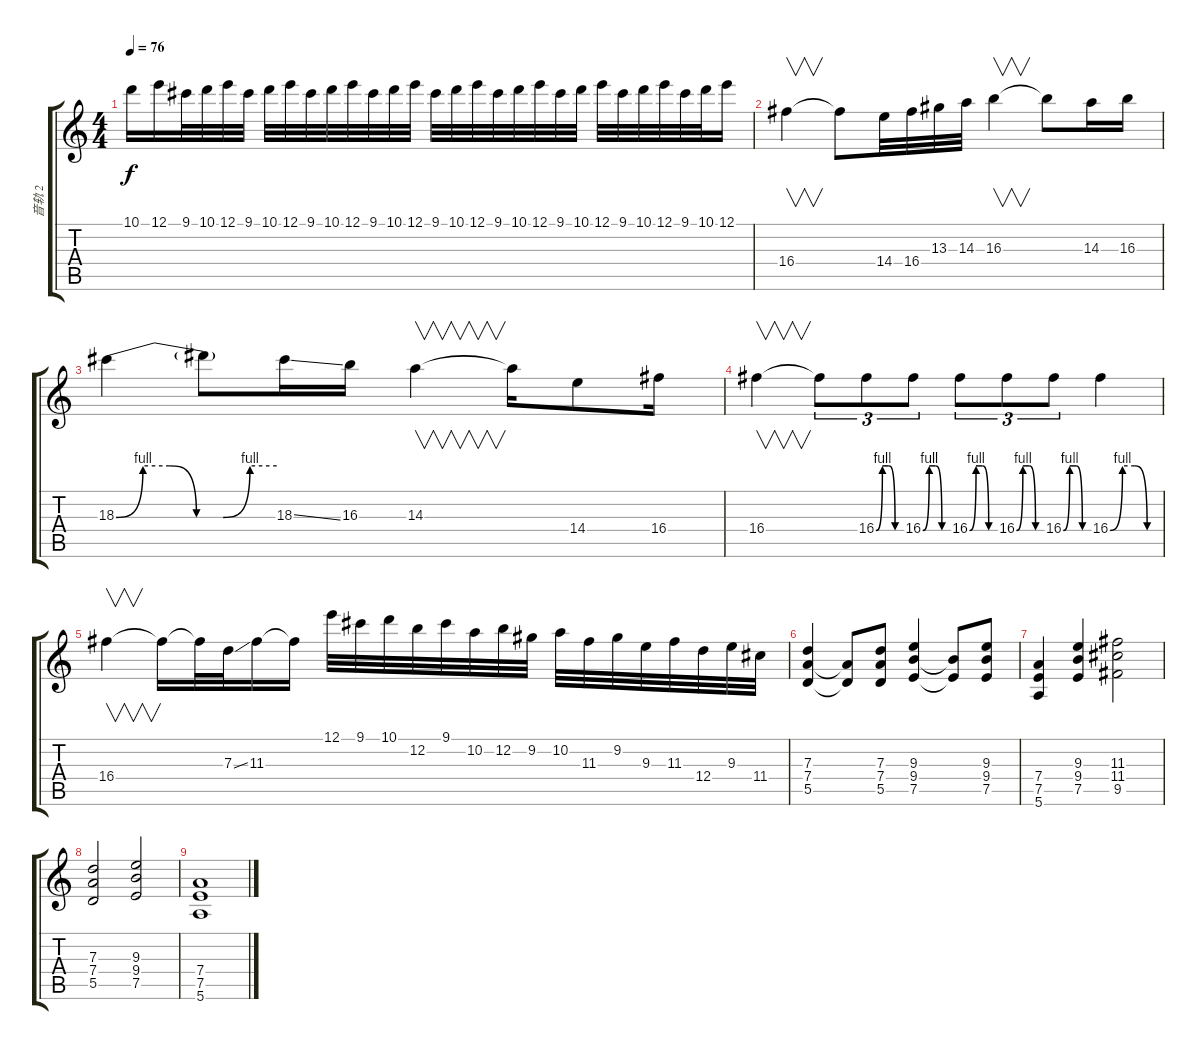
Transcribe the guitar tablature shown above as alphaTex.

\track ("音轨 2" "音轨 2") {instrument distortionguitar}
\staff {score tabs}
\tuning (E4 B3 G3 D3 A2 E2) {hide}
\ts (4 4)
\tempo 76
\clef g2
\ks c
10.1.16{dy f} 12.1.16 9.1.32 10.1.32 12.1.32 9.1.32 10.1.32 12.1.32 9.1.32 10.1.32 12.1.32 9.1.32 10.1.32 12.1.32 9.1.32 10.1.32 12.1.32 9.1.32 10.1.32 12.1.32 9.1.32 10.1.32 12.1.32 9.1.32 10.1.32 12.1.32 9.1.32 10.1.32 12.1.16 |
16.4.4{v} 16.4{t}.8 14.4.32 16.4.32 13.3.32 14.3.32 16.3.4{v} 16.3{t}.8 14.3.16 16.3.16 |
18.3{be (custom 0 0 10 4 20 4 30 0 40 0 50 4 60 4)}.4 18.3{t}.8 18.3{ss}.16 16.3.16 14.3.4{v} 14.3{t}.16 14.4.8 16.4.16 |
16.4.4{v} 16.4{t}.8{tu (3 2)} 16.4{be (custom 0 0 15 4 30 4 45 0 60 0)}.8{tu (3 2)} 16.4{be (custom 0 0 15 4 30 4 45 0 60 0)}.8{tu (3 2)} 16.4{be (custom 0 0 15 4 30 4 45 0 60 0)}.8{tu (3 2)} 16.4{be (custom 0 0 15 4 30 4 45 0 60 0)}.8{tu (3 2)} 16.4{be (custom 0 0 15 4 30 4 45 0 60 0)}.8{tu (3 2)} 16.4{be (custom 0 0 15 4 30 4 45 0 60 0)}.4 |
16.4.4{v} 16.4{t}.16 16.4{t}.32 7.3{ss}.32 11.3.16 11.3{t}.16 12.1.32 9.1.32 10.1.32 12.2.32 9.1.32 10.2.32 12.2.32 9.2.32 10.2.32 11.3.32 9.2.32 9.3.32 11.3.32 12.4.32 9.3.32 11.4.32 |
(7.3 7.4 5.5).4{volume 14} (7.4{t} 5.5{t}).8 (7.3 7.4 5.5).8 (9.3 9.4 7.5).4 (9.4{t} 7.5{t}).8 (9.3 9.4 7.5).8 |
(7.4 7.5 5.6).4 (9.3 9.4 7.5).4 (11.3 11.4 9.5).2 |
(7.3 7.4 5.5).2 (9.3 9.4 7.5).2 |
(7.4 7.5 5.6).1
